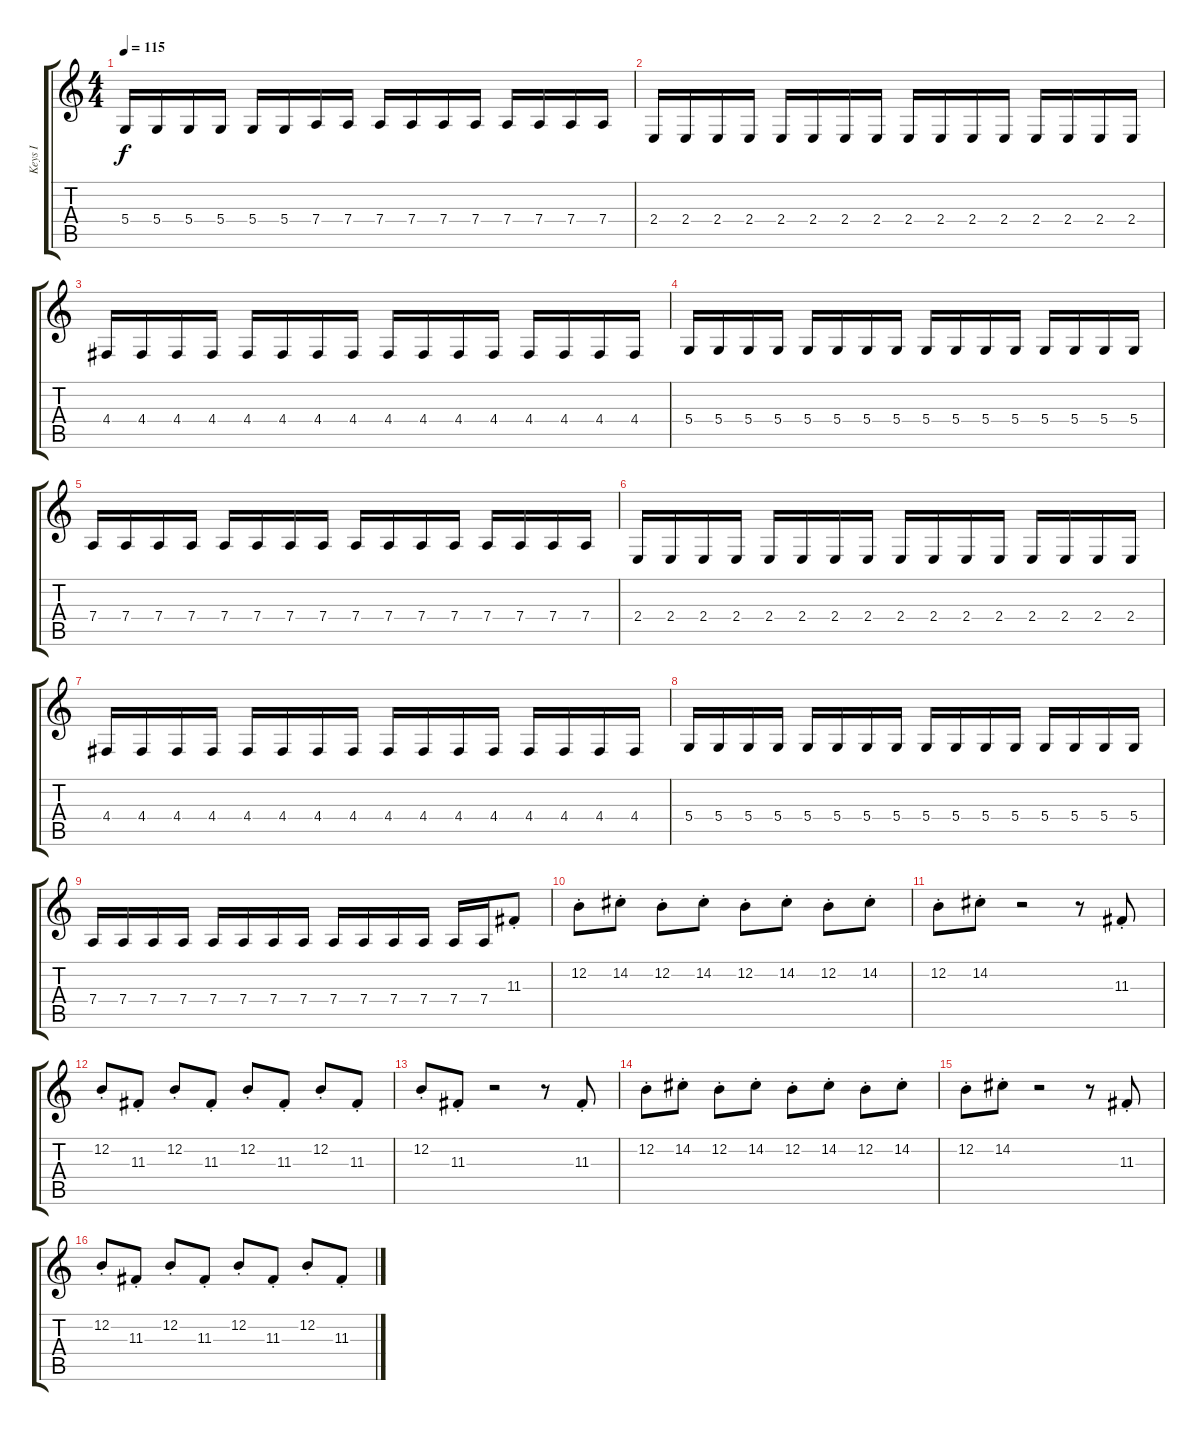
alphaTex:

\track ("Keys I" "Keys I") {instrument synthbrass2}
\staff {score tabs}
\tuning (E4 B3 G3 D3 A2 E2) {hide}
\ts (4 4)
\tempo 115
\clef g2
\ks c
5.4.16{dy f} 5.4.16 5.4.16 5.4.16 5.4.16 5.4.16 7.4.16 7.4.16 7.4.16 7.4.16 7.4.16 7.4.16 7.4.16 7.4.16 7.4.16 7.4.16 |
2.4.16 2.4.16 2.4.16 2.4.16 2.4.16 2.4.16 2.4.16 2.4.16 2.4.16 2.4.16 2.4.16 2.4.16 2.4.16 2.4.16 2.4.16 2.4.16 |
4.4.16 4.4.16 4.4.16 4.4.16 4.4.16 4.4.16 4.4.16 4.4.16 4.4.16 4.4.16 4.4.16 4.4.16 4.4.16 4.4.16 4.4.16 4.4.16 |
5.4.16 5.4.16 5.4.16 5.4.16 5.4.16 5.4.16 5.4.16 5.4.16 5.4.16 5.4.16 5.4.16 5.4.16 5.4.16 5.4.16 5.4.16 5.4.16 |
7.4.16 7.4.16 7.4.16 7.4.16 7.4.16 7.4.16 7.4.16 7.4.16 7.4.16 7.4.16 7.4.16 7.4.16 7.4.16 7.4.16 7.4.16 7.4.16 |
2.4.16 2.4.16 2.4.16 2.4.16 2.4.16 2.4.16 2.4.16 2.4.16 2.4.16 2.4.16 2.4.16 2.4.16 2.4.16 2.4.16 2.4.16 2.4.16 |
4.4.16 4.4.16 4.4.16 4.4.16 4.4.16 4.4.16 4.4.16 4.4.16 4.4.16 4.4.16 4.4.16 4.4.16 4.4.16 4.4.16 4.4.16 4.4.16 |
5.4.16 5.4.16 5.4.16 5.4.16 5.4.16 5.4.16 5.4.16 5.4.16 5.4.16 5.4.16 5.4.16 5.4.16 5.4.16 5.4.16 5.4.16 5.4.16 |
7.4.16 7.4.16 7.4.16 7.4.16 7.4.16 7.4.16 7.4.16 7.4.16 7.4.16 7.4.16 7.4.16 7.4.16 7.4.16 7.4.16 11.3{st}.8{volume 0} |
12.2{st}.8 14.2{st}.8 12.2{st}.8 14.2{st}.8 12.2{st}.8 14.2{st}.8 12.2{st}.8 14.2{st}.8 |
12.2{st}.8 14.2{st}.8 r.2 r.8{volume 13} 11.3{st}.8{volume 0} |
12.2{st}.8 11.3{st}.8 12.2{st}.8 11.3{st}.8 12.2{st}.8 11.3{st}.8 12.2{st}.8 11.3{st}.8 |
12.2{st}.8 11.3{st}.8 r.2 r.8{volume 13} 11.3{st}.8{volume 0} |
12.2{st}.8 14.2{st}.8 12.2{st}.8 14.2{st}.8 12.2{st}.8 14.2{st}.8 12.2{st}.8 14.2{st}.8 |
12.2{st}.8 14.2{st}.8 r.2 r.8{volume 13} 11.3{st}.8{volume 0} |
12.2{st}.8 11.3{st}.8 12.2{st}.8 11.3{st}.8 12.2{st}.8 11.3{st}.8 12.2{st}.8 11.3{st}.8
